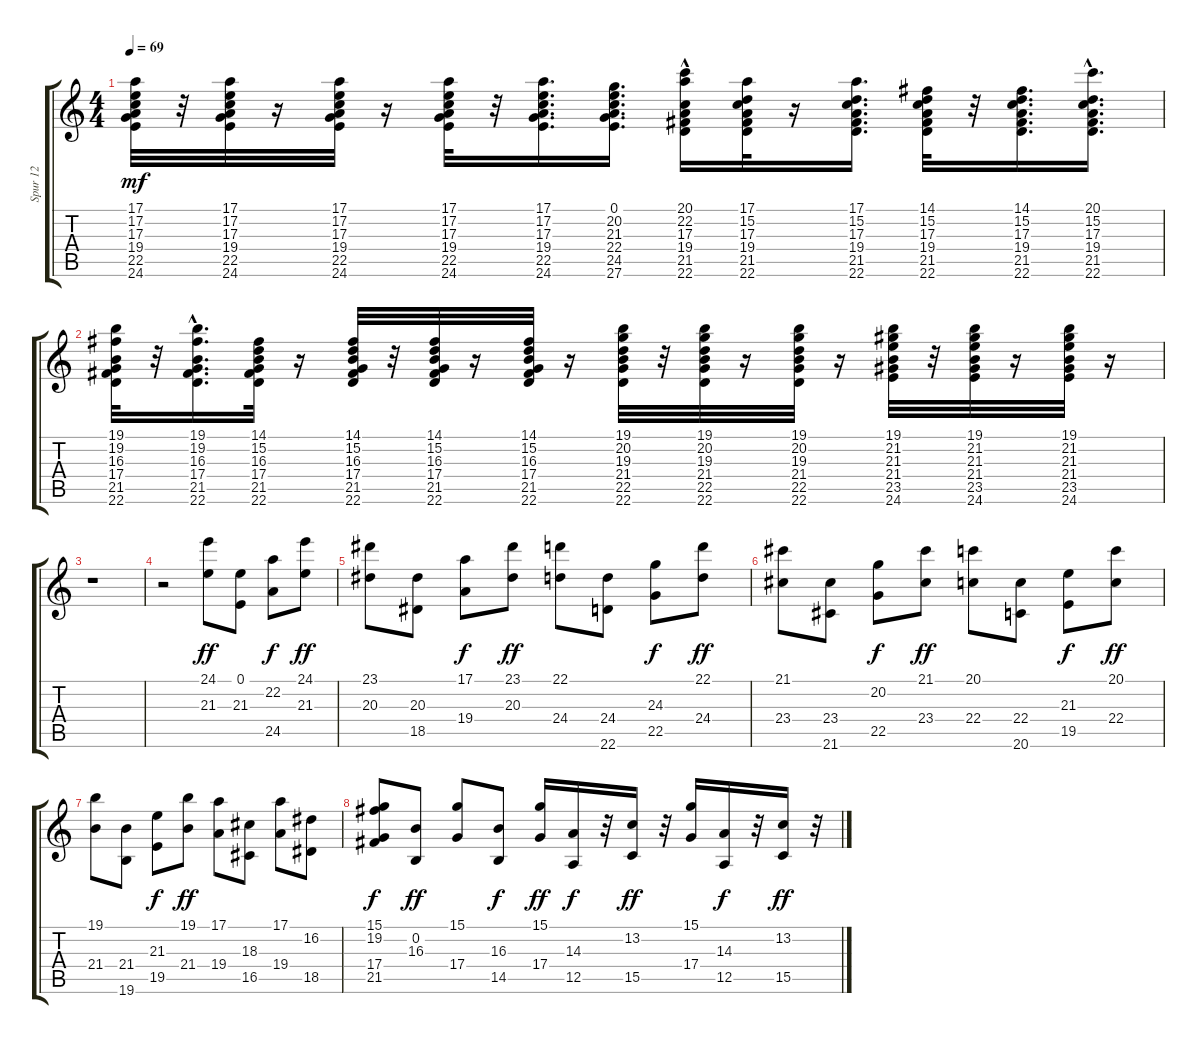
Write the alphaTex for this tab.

\track ("Spur 12" "Spur 12") {instrument acousticgrandpiano}
\staff {score tabs}
\tuning (E4 B3 G3 D3 A2 E2) {hide}
\ts (4 4)
\tempo 69
\clef g2
\ks c
(17.1 17.2 17.3 19.4 22.5 24.6).32{dy mf} r.32 (17.1 17.2 17.3 19.4 22.5 24.6).32 r.16 (17.1 17.2 17.3 19.4 22.5 24.6).32 r.16 (17.1 17.2 17.3 19.4 22.5 24.6).32 r.32 (17.1 17.2 17.3 19.4 22.5 24.6).16{d} (0.1 20.2 21.3 22.4 24.5 27.6).16{d} (20.1{hac} 22.2 17.3 19.4 21.5 22.6).16 (17.1 15.2 17.3 19.4 21.5 22.6).32 r.16 (17.1 15.2 17.3 19.4 21.5 22.6).16{d} (14.1 15.2 17.3 19.4 21.5 22.6).32 r.32 (14.1 15.2 17.3 19.4 21.5 22.6).16{d} (20.1 15.2{hac} 17.3 19.4 21.5 22.6).16{d} |
(19.1 19.2 16.3 17.4 21.5 22.6).32 r.32 (19.1{hac} 19.2 16.3 17.4 21.5 22.6).16{d} (14.1 15.2 16.3 17.4 21.5 22.6).32 r.16 (14.1 15.2 16.3 17.4 21.5 22.6).32 r.32 (14.1 15.2 16.3 17.4 21.5 22.6).32 r.16 (14.1 15.2 16.3 17.4 21.5 22.6).32 r.16 (19.1 20.2 19.3 21.4 22.5 22.6).32 r.32 (19.1 20.2 19.3 21.4 22.5 22.6).32 r.16 (19.1 20.2 19.3 21.4 22.5 22.6).32 r.16 (19.1 21.2 21.3 21.4 23.5 24.6).32 r.32 (19.1 21.2 21.3 21.4 23.5 24.6).32 r.16 (19.1 21.2 21.3 21.4 23.5 24.6).32 r.16 |
r.1 |
r.2 (24.1 21.3).8{dy ff} (0.1 21.3).8 (22.2 24.5).8{dy f} (24.1 21.3).8{dy ff} |
(23.1 20.3).8 (20.3 18.5).8 (17.1 19.4).8{dy f} (23.1 20.3).8{dy ff} (22.1 24.4).8 (24.4 22.6).8 (24.3 22.5).8{dy f} (22.1 24.4).8{dy ff} |
(21.1 23.4).8 (23.4 21.6).8 (20.2 22.5).8{dy f} (21.1 23.4).8{dy ff} (20.1 22.4).8 (22.4 20.6).8 (21.3 19.5).8{dy f} (20.1 22.4).8{dy ff} |
(19.1 21.4).8 (21.4 19.6).8 (21.3 19.5).8{dy f} (19.1 21.4).8{dy ff} (17.1 19.4).8 (18.3 16.5).8 (17.1 19.4).8 (16.2 18.5).8 |
(15.1 19.2 17.4 21.5).8{dy f} (0.2 16.3).8{dy ff} (15.1 17.4).8 (16.3 14.5).8{dy f} (15.1 17.4).16{dy ff} (14.3 12.5).16{dy f} r.32 (13.2 15.5).16{dy ff} r.32 (15.1 17.4).16 (14.3 12.5).16{dy f} r.32 (13.2 15.5).16{dy ff} r.32
